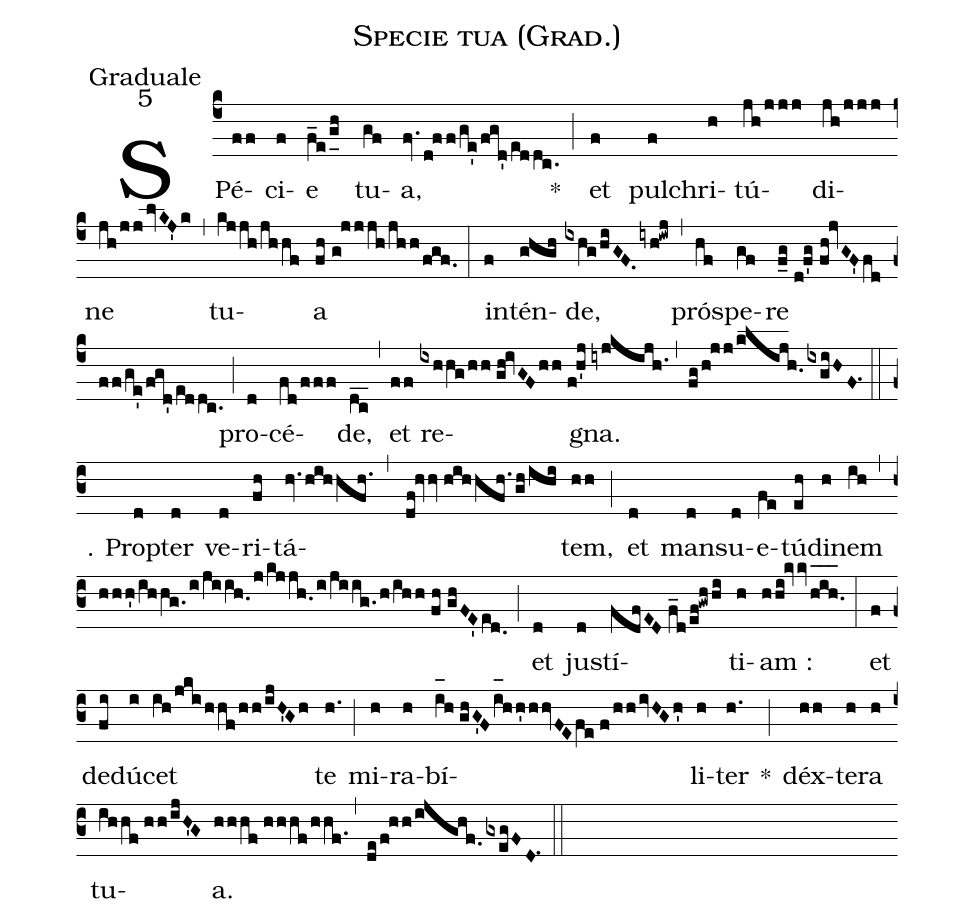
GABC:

name:Specie tua (Grad.);
office-part:Graduale;
mode:5;
%%
(c4) SPé(ff)ci(f)e(f_e/g_[uh:l]h) tu(gf)a,(fv.d!ff/ge'/fgd'/eddc.) *(;)
 et(f) pul(f)chri(h)tú(jh/jjj)di(jh/jjj)ne(jh/jjlvKJ'k) (,) tu(kjjh/jhhf)a(fh//g!jjjh/jh!/h/fgf.) (:)

 in(f)tén(ghgh)de,(ixhg/hiGF.iyh!iwj) (,) pró(hf)spe(gf)re(f_g//d!f'g//fh!jvGF'fd//ff/ge'/fgd'/eddc.) (;)
 pro(d)cé(fd/fff)de,(dc__) (,) et(ff) re(ixhhg/hh//gh!ivGFhh//f!h'j)gna.(iyjkijh.) (,) (fg/h!jj/klijh.0ixgiHF.1) (z0::c3)

℣. Pro(d)pter(d) ve(d)ri(fh)tá(hv.hihhfh.,df!hvv//hihhfh./gh/ihi)tem,(hh) (;)
 et(d) man(d)su(d)e(fe)tú(eh)di(h)nem(ih) (,) (hhh'/ihhg./i/jiih.0/j/kjjh.0/i/jiig./h/ihh//fh//ghFE'ed.0) (;)
 et(d) ju(d)stí(fdfED//f_d/ef!gwhhi)ti(h)am :(hhi!kvvh_[oh:h]i_[oh:h]h._[oh:h]) (:)

 et(f) de(fi)dú(i)cet(ih/jki/hhf/hh/ijH'Gh) te(h.) (;)
 mi(h)ra(h)bí(i_[oh:h]h//ghG'Fi_[oh:h]h/h'hhvFEfe//f/hhivHGh')li(h)ter(h.) *(;)
 déx(hh)te(h)ra(h) tu(ihhf//hh/ijH'G)a.(hhhf//hhhf/hhf.) (,) (de/f!hh/ijghf.0gxegFD.1) (::)
